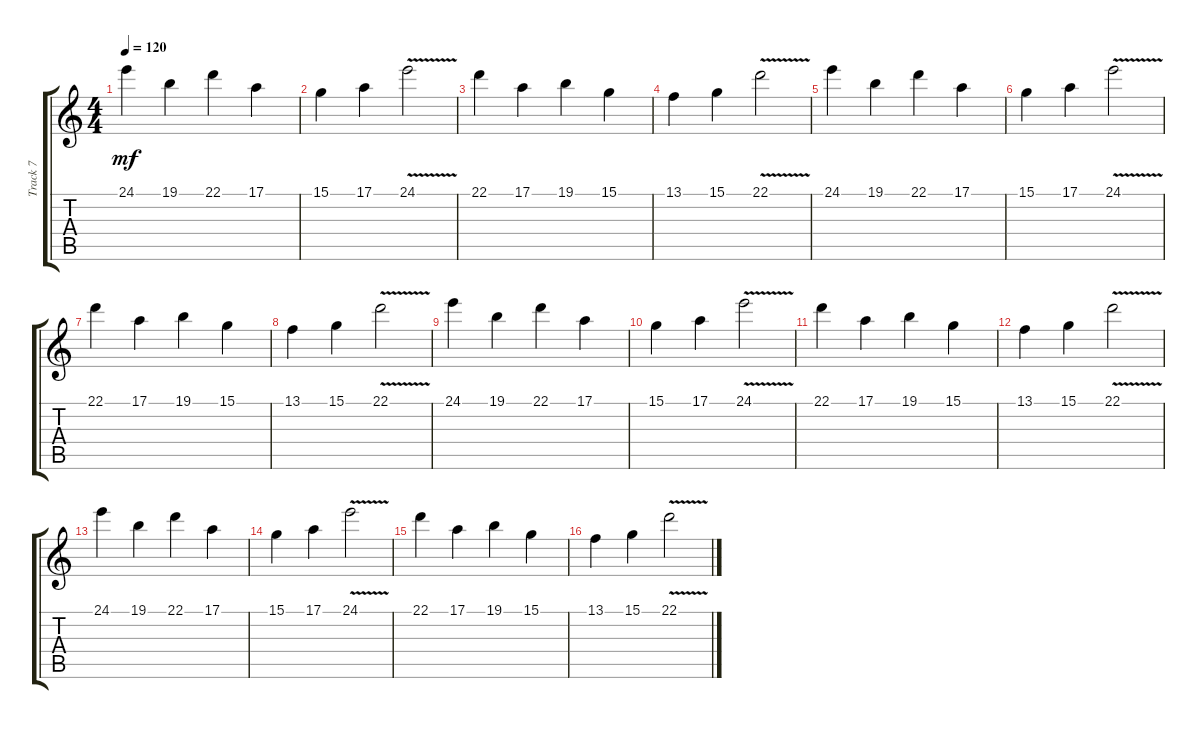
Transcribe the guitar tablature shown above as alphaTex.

\track ("Track 7" "Track 7") {instrument stringensemble1}
\staff {score tabs}
\tuning (E4 B3 G3 D3 A2 E2) {hide}
\ts (4 4)
\tempo 120
\clef g2
\ks c
24.1.4{dy mf} 19.1.4 22.1.4 17.1.4 |
15.1.4 17.1.4 24.1{v}.2 |
22.1.4 17.1.4 19.1.4 15.1.4 |
13.1.4 15.1.4 22.1{v}.2 |
24.1.4 19.1.4 22.1.4 17.1.4 |
15.1.4 17.1.4 24.1{v}.2 |
22.1.4 17.1.4 19.1.4 15.1.4 |
13.1.4 15.1.4 22.1{v}.2 |
24.1.4 19.1.4 22.1.4 17.1.4 |
15.1.4 17.1.4 24.1{v}.2 |
22.1.4 17.1.4 19.1.4 15.1.4 |
13.1.4 15.1.4 22.1{v}.2 |
24.1.4 19.1.4 22.1.4 17.1.4 |
15.1.4 17.1.4 24.1{v}.2 |
22.1.4 17.1.4 19.1.4 15.1.4 |
13.1.4 15.1.4 22.1{v}.2
